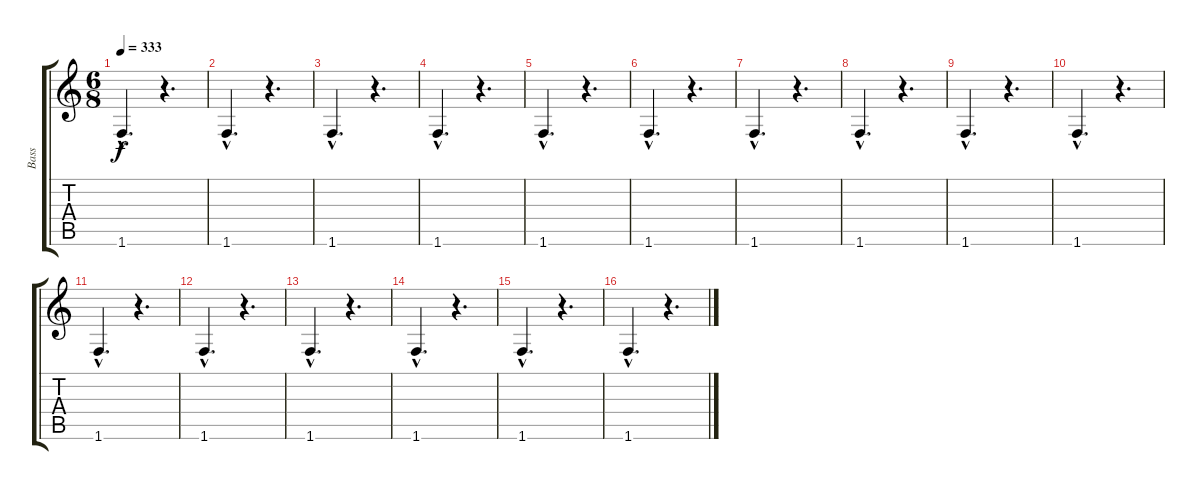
\track ("Bass" "Bass") {instrument acousticbass}
\staff {score tabs}
\tuning (E4 B3 G3 D3 A2 E2) {hide}
\ts (6 8)
\tempo 333
\clef g2
\ks c
1.6{hac}.4{d dy f} r.4{d} |
1.6{hac}.4{d} r.4{d} |
1.6{hac}.4{d} r.4{d} |
1.6{hac}.4{d} r.4{d} |
1.6{hac}.4{d} r.4{d} |
1.6{hac}.4{d} r.4{d} |
1.6{hac}.4{d} r.4{d} |
1.6{hac}.4{d} r.4{d} |
1.6{hac}.4{d} r.4{d} |
1.6{hac}.4{d} r.4{d} |
1.6{hac}.4{d} r.4{d} |
1.6{hac}.4{d} r.4{d} |
1.6{hac}.4{d} r.4{d} |
1.6{hac}.4{d} r.4{d} |
1.6{hac}.4{d} r.4{d} |
1.6{hac}.4{d} r.4{d}
